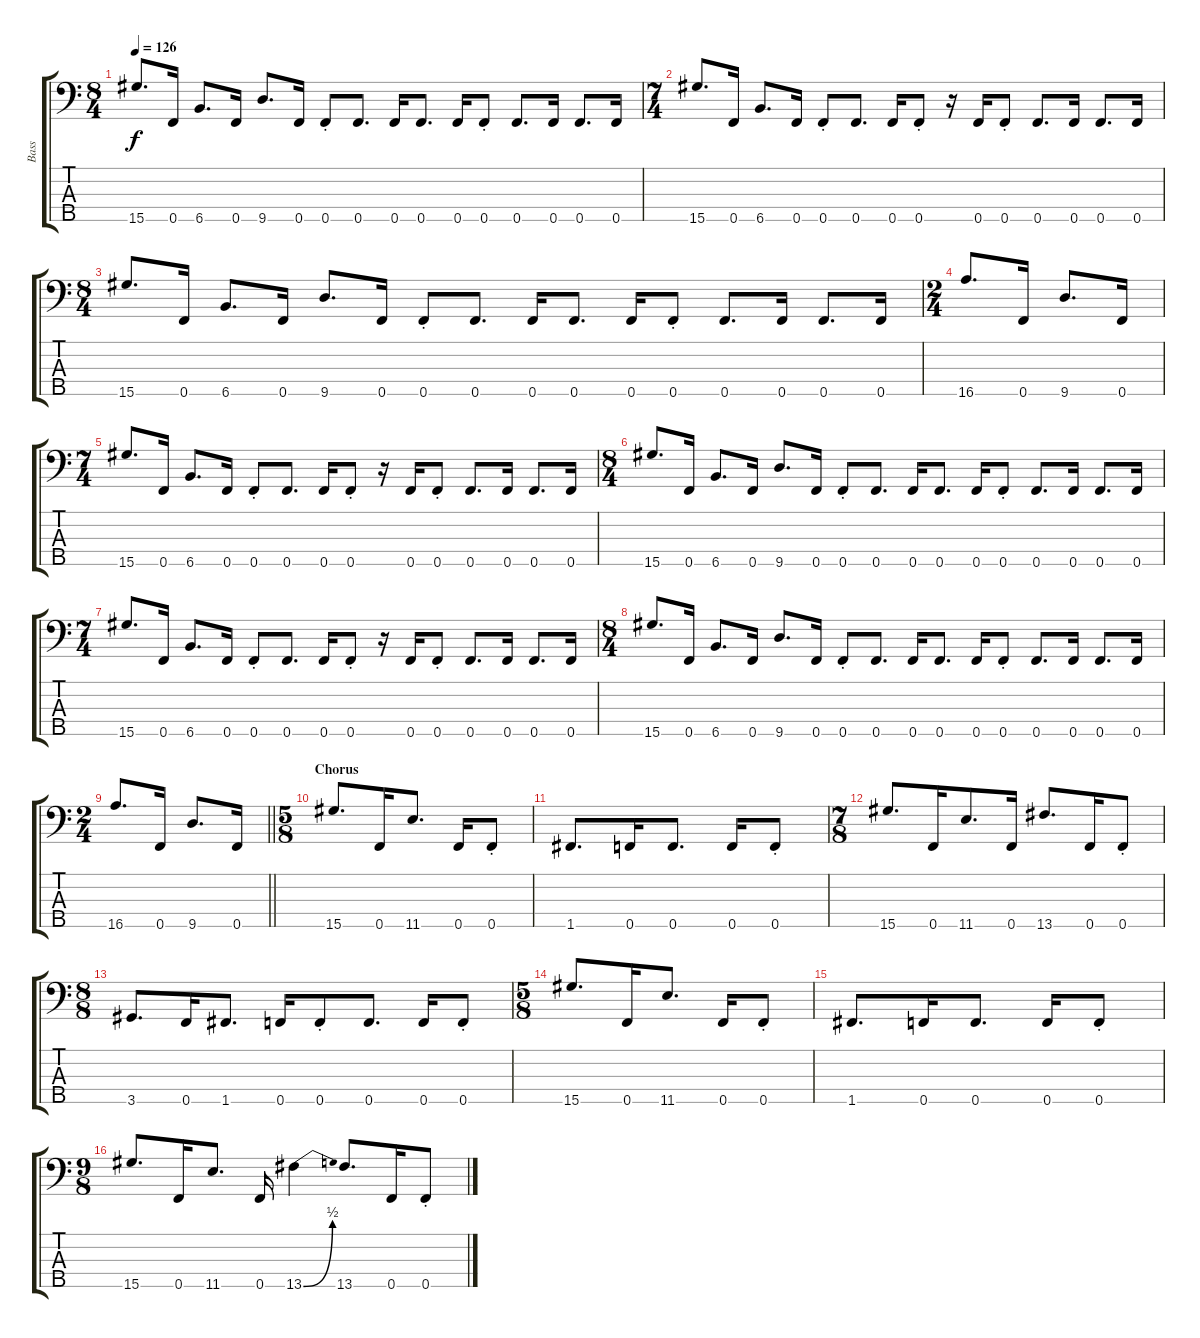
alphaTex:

\track ("Bass" "Bass") {instrument slapbass2}
\staff {score tabs}
\tuning (Db3 Ab2 Eb2 Bb1 F1) {hide}
\ts (8 4)
\tempo 126
\clef f4
\ks c
15.5.8{d dy f} 0.5.16 6.5.8{d} 0.5.16 9.5.8{d} 0.5.16 0.5{st}.8 0.5.8{d} 0.5.16 0.5.8{d} 0.5.16 0.5{st}.8 0.5.8{d} 0.5.16 0.5.8{d} 0.5.16 |
\ts (7 4)
15.5.8{d} 0.5.16 6.5.8{d} 0.5.16 0.5{st}.8 0.5.8{d} 0.5.16 0.5{st}.8 r.16 0.5.16 0.5{st}.8 0.5.8{d} 0.5.16 0.5.8{d} 0.5.16 |
\ts (8 4)
15.5.8{d} 0.5.16 6.5.8{d} 0.5.16 9.5.8{d} 0.5.16 0.5{st}.8 0.5.8{d} 0.5.16 0.5.8{d} 0.5.16 0.5{st}.8 0.5.8{d} 0.5.16 0.5.8{d} 0.5.16 |
\ts (2 4)
16.5.8{d} 0.5.16 9.5.8{d} 0.5.16 |
\ts (7 4)
15.5.8{d} 0.5.16 6.5.8{d} 0.5.16 0.5{st}.8 0.5.8{d} 0.5.16 0.5{st}.8 r.16 0.5.16 0.5{st}.8 0.5.8{d} 0.5.16 0.5.8{d} 0.5.16 |
\ts (8 4)
15.5.8{d} 0.5.16 6.5.8{d} 0.5.16 9.5.8{d} 0.5.16 0.5{st}.8 0.5.8{d} 0.5.16 0.5.8{d} 0.5.16 0.5{st}.8 0.5.8{d} 0.5.16 0.5.8{d} 0.5.16 |
\ts (7 4)
15.5.8{d} 0.5.16 6.5.8{d} 0.5.16 0.5{st}.8 0.5.8{d} 0.5.16 0.5{st}.8 r.16 0.5.16 0.5{st}.8 0.5.8{d} 0.5.16 0.5.8{d} 0.5.16 |
\ts (8 4)
15.5.8{d} 0.5.16 6.5.8{d} 0.5.16 9.5.8{d} 0.5.16 0.5{st}.8 0.5.8{d} 0.5.16 0.5.8{d} 0.5.16 0.5{st}.8 0.5.8{d} 0.5.16 0.5.8{d} 0.5.16 |
\ts (2 4)
\barLineRight lightlight
16.5.8{d} 0.5.16 9.5.8{d} 0.5.16 |
\ts (5 8)
\section ("" "Chorus")
15.5.8{d} 0.5.16 11.5.8{d} 0.5.16 0.5{st}.8 |
1.5.8{d} 0.5.16 0.5.8{d} 0.5.16 0.5{st}.8 |
\ts (7 8)
15.5.8{d} 0.5.16 11.5.8{d} 0.5.16 13.5.8{d} 0.5.16 0.5{st}.8 |
\ts (8 8)
3.5.8{d} 0.5.16 1.5.8{d} 0.5.16 0.5{st}.8 0.5.8{d} 0.5.16 0.5{st}.8 |
\ts (5 8)
15.5.8{d} 0.5.16 11.5.8{d} 0.5.16 0.5{st}.8 |
1.5.8{d} 0.5.16 0.5.8{d} 0.5.16 0.5{st}.8 |
\ts (9 8)
15.5.8{d} 0.5.16 11.5.8{d} 0.5.16 13.5{be (bend 0 0 60 2)}.4 13.5.8{d} 0.5.16 0.5{st}.8
